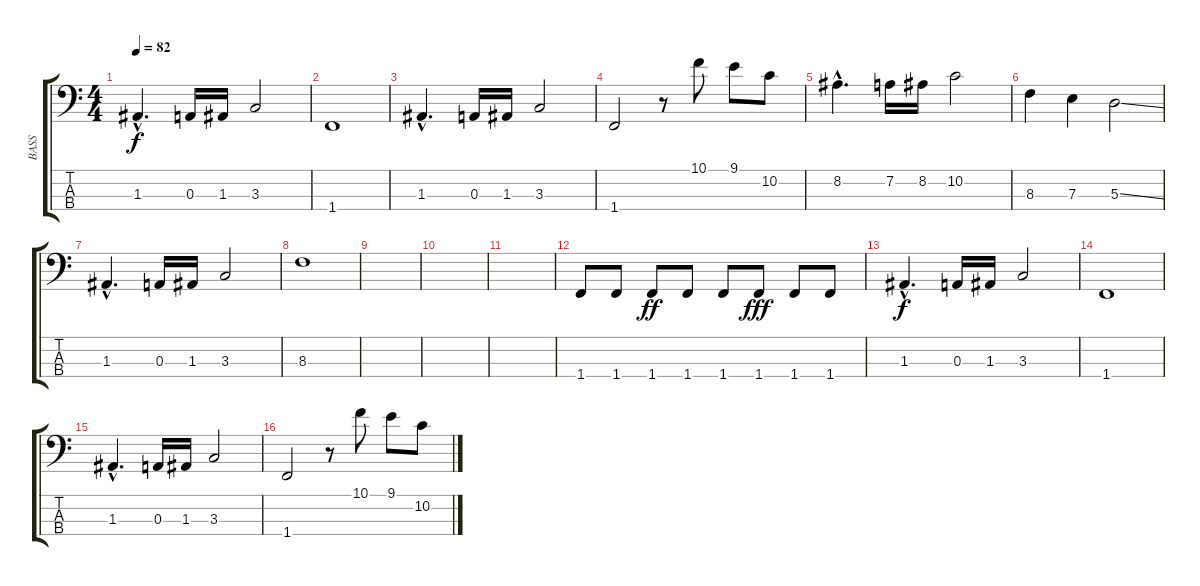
\track ("BASS" "BASS") {instrument electricbassfinger}
\staff {score tabs}
\tuning (G2 D2 A1 E1) {hide}
\ts (4 4)
\tempo 82
\clef f4
\ks c
1.3{hac}.4{d dy f} 0.3.16 1.3.16 3.3.2 |
1.4.1 |
1.3{hac}.4{d} 0.3.16 1.3.16 3.3.2 |
1.4.2 r.8 10.1.8 9.1.8 10.2.8 |
8.2{hac}.4{d} 7.2.16 8.2.16 10.2.2 |
8.3.4 7.3.4 5.3{ss}.2 |
1.3{hac}.4{d} 0.3.16 1.3.16 3.3.2 |
8.3.1 |
|
|
|
1.4.8 1.4.8 1.4.8{dy ff} 1.4.8 1.4.8 1.4.8{dy fff} 1.4.8 1.4.8 |
1.3{hac}.4{d dy f} 0.3.16 1.3.16 3.3.2 |
1.4.1 |
1.3{hac}.4{d} 0.3.16 1.3.16 3.3.2 |
1.4.2 r.8 10.1.8 9.1.8 10.2.8
